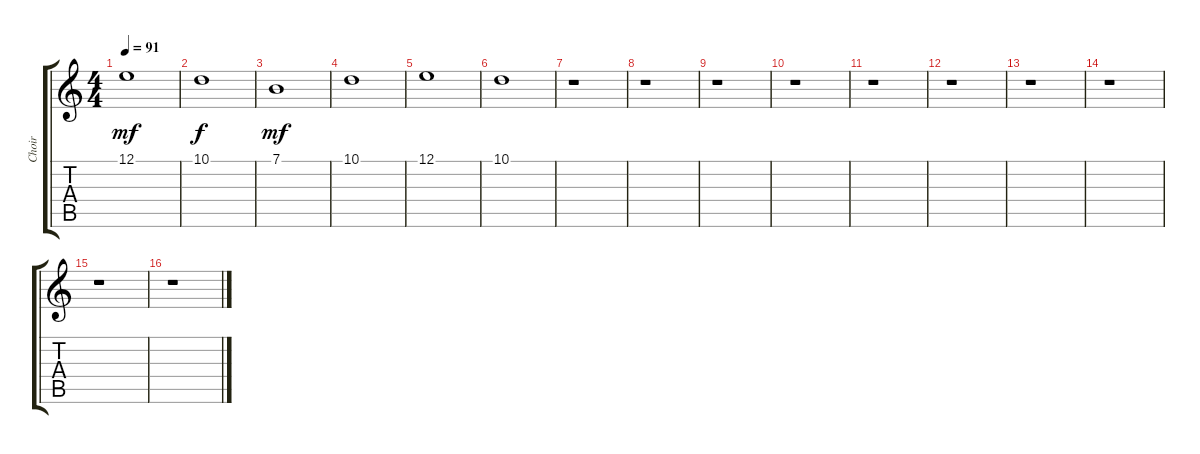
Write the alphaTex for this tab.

\track ("Choir" "Choir") {instrument viola}
\staff {score tabs}
\tuning (E4 B3 G3 D3 A2 E2) {hide}
\ts (4 4)
\tempo 91
\clef g2
\ks c
12.1.1{dy mf} |
10.1.1{dy f} |
7.1.1{dy mf} |
10.1.1 |
12.1.1 |
10.1.1 |
r.1 |
r.1 |
r.1 |
r.1 |
r.1 |
r.1 |
r.1 |
r.1 |
r.1 |
r.1
